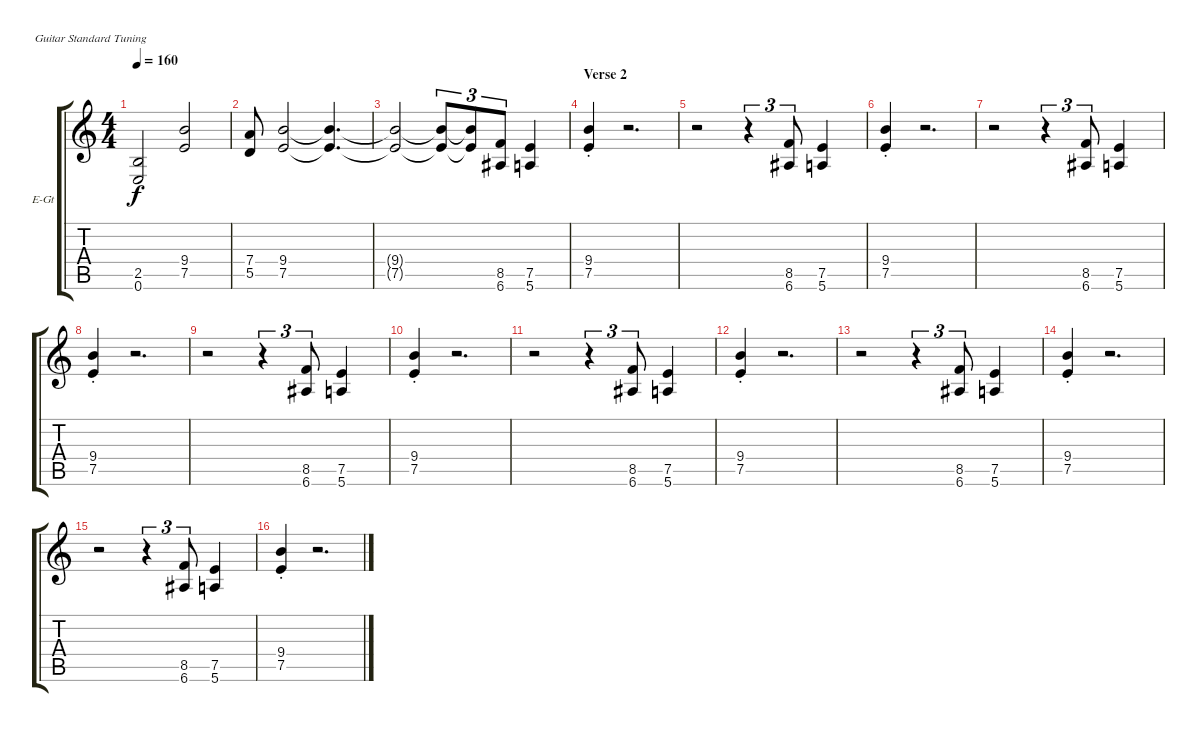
\bracketExtendMode groupsimilarinstruments
\firstSystemTrackNameOrientation horizontal
\otherSystemsTrackNameOrientation horizontal
\track ("Rhythm" "E-Gt") {instrument distortionguitar}
\staff {score tabs}
\tuning (E4 B3 G3 D3 A2 E2)
\ts (4 4)
\tempo 160
\clef g2
\ks c
(2.5{t} 0.6{t}).2{dy f} (9.4 7.5).2 |
(7.4 5.5).8 (9.4 7.5).2 (9.4{t} 7.5{t}).4{d} |
(9.4{t} 7.5{t}).2 (9.4{t} 7.5{t}).8{tu (3 2)} (9.4{t} 7.5{t}).8{tu (3 2)} (8.5 6.6).8{tu (3 2)} (7.5 5.6).4 |
\section ("" "Verse 2")
(7.5{st} 9.4{st}).4 r.2{d} |
r.2 r.4{tu (3 2)} (8.5 6.6).8{tu (3 2)} (7.5 5.6).4 |
(7.5{st} 9.4{st}).4 r.2{d} |
r.2 r.4{tu (3 2)} (8.5 6.6).8{tu (3 2)} (7.5 5.6).4 |
(7.5{st} 9.4{st}).4 r.2{d} |
r.2 r.4{tu (3 2)} (8.5 6.6).8{tu (3 2)} (7.5 5.6).4 |
(7.5{st} 9.4{st}).4 r.2{d} |
r.2 r.4{tu (3 2)} (8.5 6.6).8{tu (3 2)} (7.5 5.6).4 |
(7.5{st} 9.4{st}).4 r.2{d} |
r.2 r.4{tu (3 2)} (8.5 6.6).8{tu (3 2)} (7.5 5.6).4 |
(7.5{st} 9.4{st}).4 r.2{d} |
r.2 r.4{tu (3 2)} (8.5 6.6).8{tu (3 2)} (7.5 5.6).4 |
(7.5{st} 9.4{st}).4 r.2{d}
